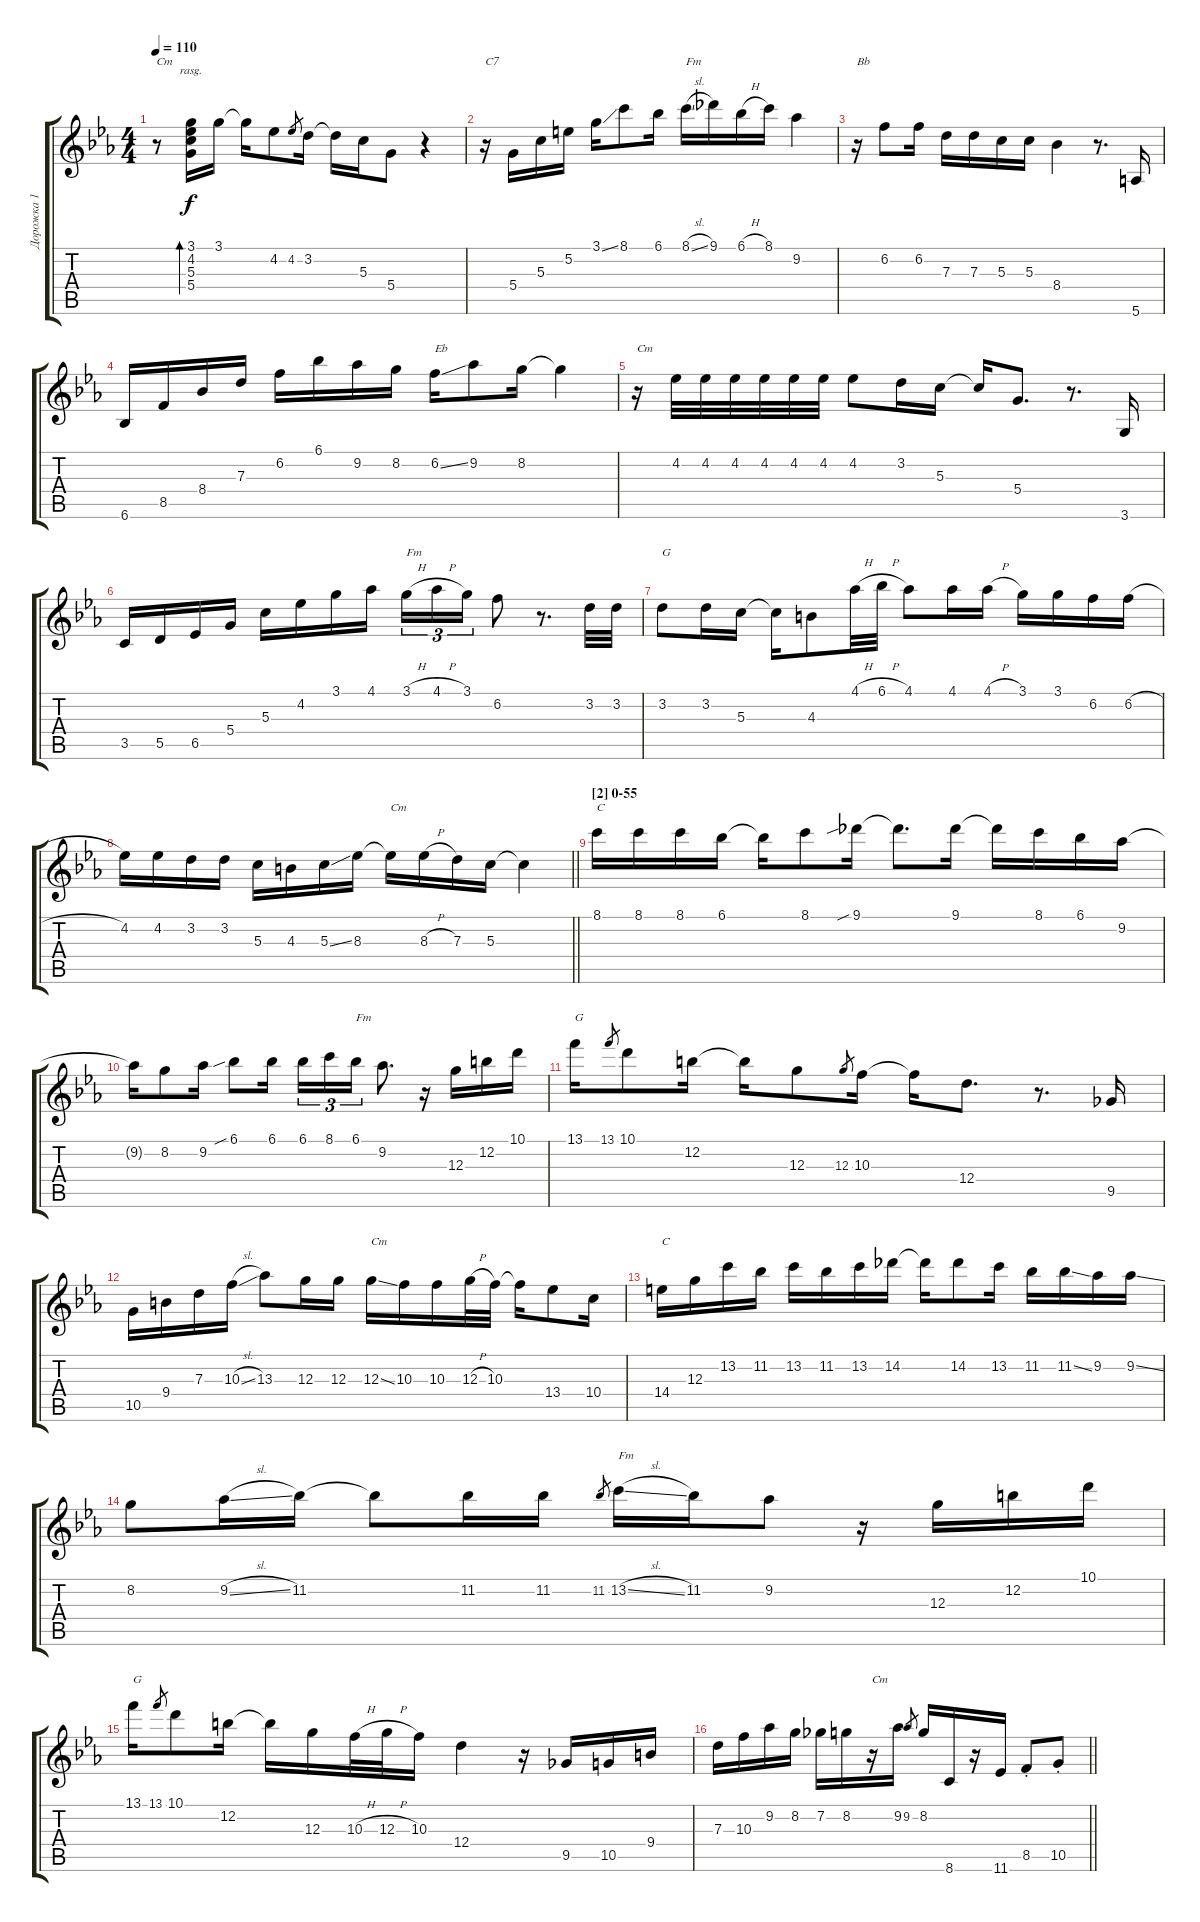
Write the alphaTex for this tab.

\track ("Дорожка 1" "Дорожка 1") {instrument acousticguitarnylon}
\staff {score tabs}
\tuning (E4 B3 G3 D3 A2 E2) {hide}
\ts (4 4)
\tempo 110
\clef g2
\ks cminor
r.8{txt "Cm" dy f} (3.1 4.2 5.3 5.4).16{bd 480 rasg ii} 3.1.16 3.1{t}.16 4.2.8 4.2.8{gr} 3.2.16 3.2{t}.16 5.3.16 5.4.8 r.4 |
r.16{txt "C7"} 5.4.16 5.3.16 5.2.16 3.1{ss}.16 8.1.8 6.1.16 8.1{sl}.16{txt "Fm"} 9.1.16 6.1{h}.16 8.1.16 9.2.4 |
r.16{txt "Bb"} 6.2.8 6.2.16 7.3.16 7.3.16 5.3.16 5.3.16 8.4.4 r.8{d} 5.6.16 |
6.6.16 8.5.16 8.4.16 7.3.16 6.2.16 6.1.16 9.2.16 8.2.16 6.2{ss}.16{txt "Eb"} 9.2.8 8.2.16 8.2{t}.4 |
r.16{txt "Cm"} 4.2.32 4.2.32 4.2.32 4.2.32 4.2.32 4.2.32 4.2.8 3.2.16 5.3.16 5.3{t}.16 5.4.8{d} r.8{d} 3.6.16 |
3.5.16 5.5.16 6.5.16 5.4.16 5.3.16 4.2.16 3.1.16 4.1.16 3.1{h}.16{tu (3 2) txt "Fm"} 4.1{h}.16{tu (3 2)} 3.1.16{tu (3 2)} 6.2.8 r.8{d} 3.2.32 3.2.32 |
3.2.8{txt "G"} 3.2.16 5.3.16 5.3{t}.16 4.3.8 4.1{h}.32 6.1{h}.32 4.1.8 4.1.16 4.1{h}.16 3.1.16 3.1.16 6.2.16 6.2{h}.16 |
\barLineRight lightlight
4.2.16 4.2.16 3.2.16 3.2.16 5.3.16 4.3.16 5.3{ss}.16 8.3.16 8.3{t}.16{txt "Cm"} 8.3{h}.16 7.3.16 5.3.16 5.3{t}.4 |
\section ("" "[2] 0-55")
8.1.16{txt "C"} 8.1.16 8.1.16 6.1.16 6.1{t}.16 8.1.8 9.1{sib}.16 9.1{t}.8{d} 9.1.16 9.1{t}.16 8.1.16 6.1.16 9.2.16 |
9.2{t}.16 8.2.8 9.2.16 6.1{sib}.8 6.1.16{beam splitsecondary} 6.1.16{tu (3 2)} 8.1.16{tu (3 2)} 6.1.16{tu (3 2) txt "Fm"} 9.2.8{d} r.16 12.3.16 12.2.16 10.1.16 |
13.1.16{txt "G"} 13.1.8{gr} 10.1.8 12.2.16 12.2{t}.16 12.3.8 12.3.8{gr} 10.3.16 10.3{t}.16 12.4.8{d} r.8{d} 9.5.16 |
10.5.16 9.4.16 7.3.16 10.3{sl}.16 13.3.8 12.3.16 12.3.16 12.3{ss}.16{txt "Cm"} 10.3.16 10.3.16 12.3{h}.32 10.3.32 10.3{t}.16 13.4.8 10.4.16 |
14.4.16{txt "С"} 12.3.16 13.2.16 11.2.16 13.2.16 11.2.16 13.2.16 14.2.16 14.2{t}.16 14.2.8 13.2.16 11.2.16 11.2{ss}.16 9.2.16 9.2{ss}.16 |
8.2.8 9.2{sl}.16 11.2.16 11.2{t}.8 11.2.16 11.2.16 11.2.8{gr} 13.2{sl}.16{txt "Fm"} 11.2.16 9.2.8 r.16 12.3.16 12.2.16 10.1.16 |
13.1.16{txt "G"} 13.1.8{gr} 10.1.8 12.2.16 12.2{t}.16 12.3.16 10.3{h}.32 12.3{h}.32 10.3.16 12.4.4 r.16 9.5.16 10.5.16 9.4.16 |
\barLineRight lightlight
7.3.16 10.3.16 9.2.16 8.2.16 7.2.16 8.2.16 r.16{txt "Cm"} 9.2.16 9.2.8{gr} 8.2.16 8.6.16 r.16 11.6.16 8.5{st}.8 10.5{st}.8
